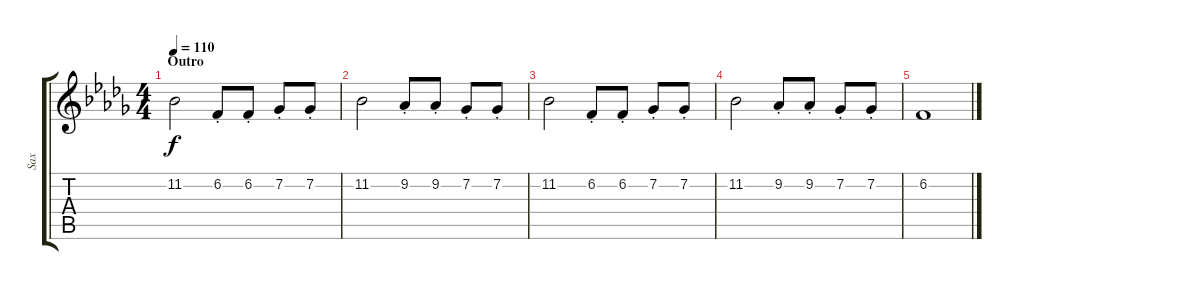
\track ("Sax" "Sax") {instrument tenorsax}
\staff {score tabs}
\tuning (E4 B3 G3 D3 A2 E2) {hide}
\ts (4 4)
\section ("" "Outro")
\tempo 110
\clef g2
\ks bbminor
11.2.2{dy f} 6.2{st}.8 6.2{st}.8 7.2{st}.8 7.2{st}.8 |
11.2.2 9.2{st}.8 9.2{st}.8 7.2{st}.8 7.2{st}.8 |
11.2.2 6.2{st}.8 6.2{st}.8 7.2{st}.8 7.2{st}.8 |
11.2.2 9.2{st}.8 9.2{st}.8 7.2{st}.8 7.2{st}.8 |
6.2.1
